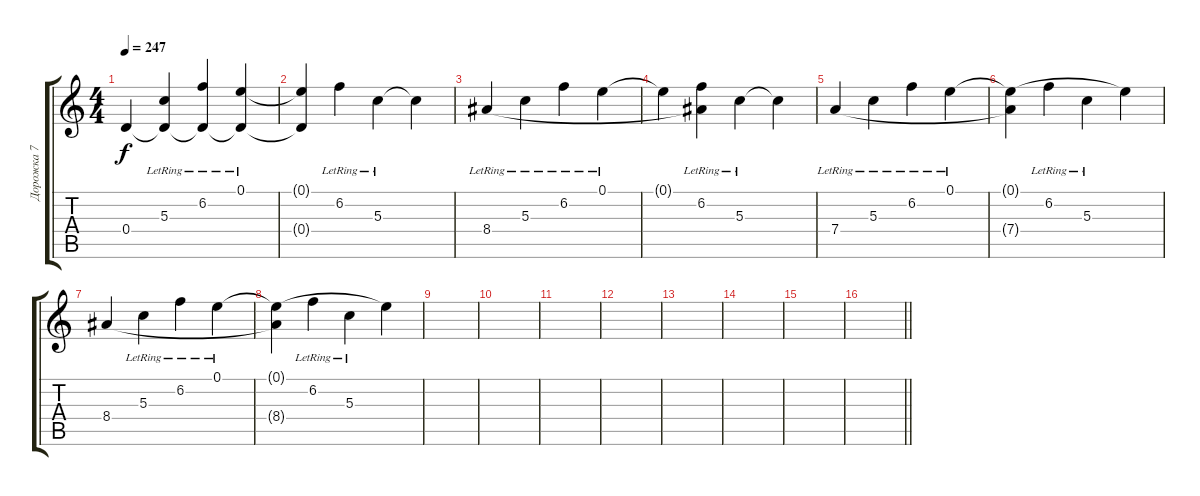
\track ("Дорожка 7" "Дорожка 7") {instrument acousticguitarnylon}
\staff {score tabs}
\tuning (E4 B3 G3 D3 A2 E2) {hide}
\ts (4 4)
\tempo 247
\clef g2
\ks c
0.4.4{dy f} (5.3{lr} 0.4{t}).4 (6.2{lr} 0.4{t}).4 (0.1{lr} 0.4{t}).4 |
(0.1{t} 0.4{t}).4 6.2{lr}.4 5.3{lr}.4 5.3{t}.4 |
8.4{lr}.4 5.3{lr}.4 6.2{lr}.4 0.1{lr}.4 |
0.1{t}.4 (6.2{lr} 8.4{t}).4 5.3{lr}.4 5.3{t}.4 |
7.4{lr}.4 5.3{lr}.4 6.2{lr}.4 0.1{lr}.4 |
(0.1{t} 7.4{t}).4 6.2{lr}.4 5.3{lr}.4 0.1{t}.4 |
8.4.4 5.3{lr}.4 6.2{lr}.4 0.1{lr}.4 |
(0.1{t} 8.4{t}).4 6.2{lr}.4 5.3{lr}.4 0.1{t}.4 |
|
|
|
|
|
|
|
\barLineRight lightlight
